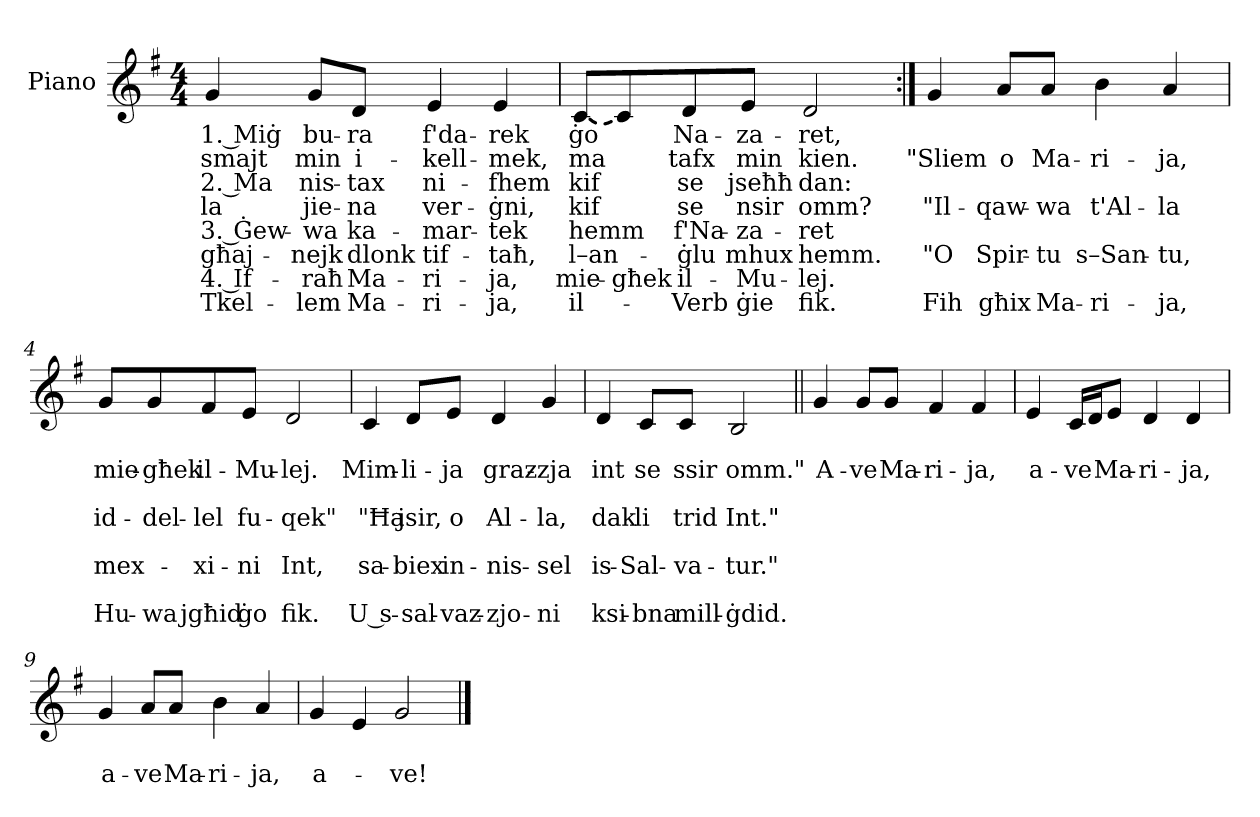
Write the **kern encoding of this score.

**kern	**text	**text	**text	**text	**text	**text	**text	**text
*part1	*part1	*part1	*part1	*part1	*part1	*part1	*part1	*part1
*staff1	*staff1	*staff1	*staff1	*staff1	*staff1	*staff1	*staff1	*staff1
*I"Piano	*	*	*	*	*	*	*	*
*I'Pno.	*	*	*	*	*	*	*	*
*clefG2	*	*	*	*	*	*	*	*
*k[f#]	*	*	*	*	*	*	*	*
*M4/4	*	*	*	*	*	*	*	*
=1	=1	=1	=1	=1	=1	=1	=1	=1
4g/	1. Miġ	smajt	2. Ma	la	3. Ġew-	għaj-	4. If-	Tkel-
8g/L	bu-	min	nis-	jie-	-wa	-nejk	-raħ	-lem
8d/J	-ra	i-	-tax	-na	ka-	dlonk	Ma-	Ma-
4e/	f'da-	-kell-	ni-	ver-	-mar-	tif-	-ri-	-ri-
4e/	-rek	-mek,	-fhem	-ġni,	-tek	-taħ,	-ja,	-ja,
=2	=2	=2	=2	=2	=2	=2	=2	=2
!LO:T:dash	!	!	!	!	!	!	!	!
[8c/L	ġo	ma	kif	kif	hemm	l–an-	mie-	il-
8c/]	.	.	.	.	.	.	-għek	.
8d/	Na-	tafx	se	se	f'Na-	-ġlu	il-	-Verb
8e/J	-za-	min	jseħħ	nsir	-za-	mhux	-Mu-	ġie
2d/	-ret,	kien.	dan:	omm?	-ret	hemm.	-lej.	fik.
=3:|!	=3:|!	=3:|!	=3:|!	=3:|!	=3:|!	=3:|!	=3:|!	=3:|!
4g/	.	"Sliem	.	"Il-	.	"O	.	Fih
8a/L	.	o	.	-qaw-	.	Spir-	.	għix
8a/J	.	Ma-	.	-wa	.	-tu	.	Ma-
4b\	.	-ri-	.	t'Al-	.	s–San-	.	-ri-
4a/	.	-ja,	.	-la	.	-tu,	.	-ja,
=4	=4	=4	=4	=4	=4	=4	=4	=4
8g/L	.	mie-	.	id-	.	mex-	.	Hu-
8g/	.	-għek	.	-del-	.	.	.	-wa
8f#/	.	il-	.	-lel	.	-xi-	.	jgħid
8e/J	.	-Mu-	.	fu-	.	-ni	.	ġo
2d/	.	-lej.	.	-qek"	.	Int,	.	fik.
=5	=5	=5	=5	=5	=5	=5	=5	=5
4c/	.	Mim-	.	"Ħa	.	sa-	.	U s-
8d/L	.	-li-	.	jsir,	.	-biex	.	-sal-
8e/J	.	-ja	.	o	.	in-	.	-vaz-
4d/	.	graz-	.	Al-	.	-nis-	.	-zjo-
4g/	.	-zja	.	-la,	.	-sel	.	-ni
=6	=6	=6	=6	=6	=6	=6	=6	=6
4d/	.	int	.	dak	.	is-	.	ksi-
8c/L	.	se	.	li	.	-Sal-	.	-bna
8c/J	.	ssir	.	trid	.	-va-	.	mill-
2B/	.	omm."	.	Int."	.	-tur."	.	-ġdid.
=7||	=7||	=7||	=7||	=7||	=7||	=7||	=7||	=7||
4g/	.	A-	.	.	.	.	.	.
8g/L	.	-ve	.	.	.	.	.	.
8g/J	.	Ma-	.	.	.	.	.	.
4f#/	.	-ri-	.	.	.	.	.	.
4f#/	.	-ja,	.	.	.	.	.	.
=8	=8	=8	=8	=8	=8	=8	=8	=8
4e/	.	a-	.	.	.	.	.	.
16c/LL	.	-ve	.	.	.	.	.	.
16d/J	.	.	.	.	.	.	.	.
8e/J	.	Ma-	.	.	.	.	.	.
4d/	.	-ri-	.	.	.	.	.	.
4d/	.	-ja,	.	.	.	.	.	.
=9	=9	=9	=9	=9	=9	=9	=9	=9
4g/	.	a-	.	.	.	.	.	.
8a/L	.	-ve	.	.	.	.	.	.
8a/J	.	Ma-	.	.	.	.	.	.
4b\	.	-ri-	.	.	.	.	.	.
4a/	.	-ja,	.	.	.	.	.	.
=10	=10	=10	=10	=10	=10	=10	=10	=10
4g/	.	a-	.	.	.	.	.	.
4e/	.	.	.	.	.	.	.	.
2g/	.	-ve!	.	.	.	.	.	.
==	==	==	==	==	==	==	==	==
*-	*-	*-	*-	*-	*-	*-	*-	*-
